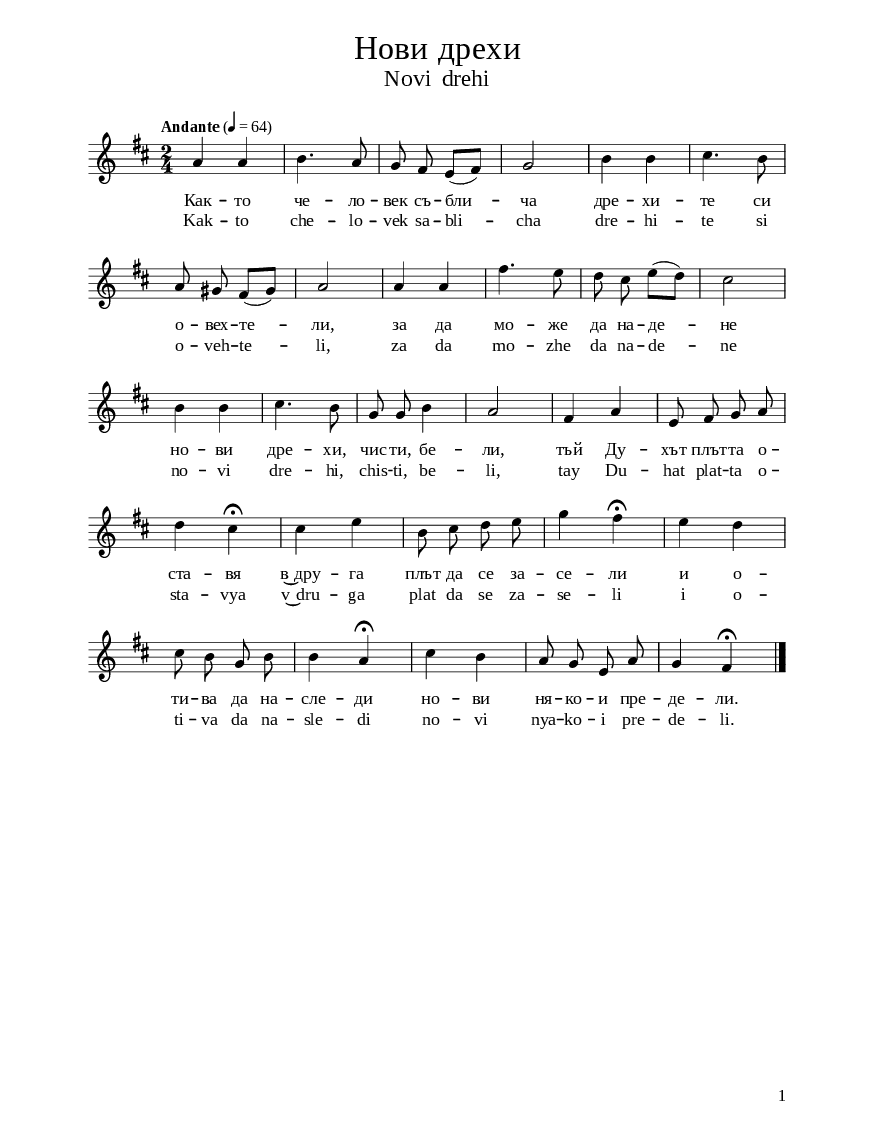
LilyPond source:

\version "2.20.0"

\paper {
  #(set-paper-size "a5")
}

\bookpart {
\paper {
  print-all-headers = ##t
  print-page-number = ##t
  print-first-page-number = ##t

  % put page numbers on the bottom
  oddHeaderMarkup = \markup ""
  evenHeaderMarkup = \markup ""
  oddFooterMarkup = \markup
    \fill-line {
      ""
      \on-the-fly #print-page-number-check-first \fromproperty #'page:page-number-string
    }
  evenFooterMarkup = \markup
    \fill-line {
      \on-the-fly #print-page-number-check-first \fromproperty #'page:page-number-string
      ""
    }

  left-margin = 1.5\cm
  right-margin = 1.5\cm
  top-margin = 1.6\cm
  bottom-margin = 1.2\cm
  ragged-bottom = ##t % do not spread the staves to fill the whole vertical space

  % change lyrics and titles font (affects notes also)
  fonts =
    #(make-pango-font-tree
     "Times New Roman"
     "DejaVu Sans"
     "DejaVu Sans Mono"
     (/ (* staff-height pt) 3.6))

  % change distance between staves
  system-system-spacing =
    #'((basic-distance . 12)
       (minimum-distance . 6)
       (padding . 1)
       (stretchability . 12))
}

\header {
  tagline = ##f
}

\score{
  \layout { 
    indent = 0.0\cm % remove first line indentation
    %ragged-last = ##t % do not spread last line to fill the whole space
    \context {
      \Score
      \omit BarNumber %remove bar numbers
    } % context

    \context { % change staff size
      \Staff
      fontSize = #+0 % affects notes size only
      \override StaffSymbol #'staff-space = #(magstep -3)
      \override StaffSymbol #'thickness = #0.5
      \override BarLine #'hair-thickness = #1
      %\override StaffSymbol #'ledger-line-thickness = #'(0 . 0)
    }

    \context { % adjust space between staff and lyrics and between the two lyric lines
      \Lyrics
      \override VerticalAxisGroup.nonstaff-relatedstaff-spacing = #'((basic-distance . 4.5))
      \override VerticalAxisGroup.nonstaff-nonstaff-spacing = #'((minimum-distance . 2))
    }
  } % layout

  \new Voice \absolute  {
    \clef treble
    \key d \major
    \time 2/4 
     \tempo \markup { % make tempo note smaller
        \concat { "Andante" \normal-text { " (" }
                  \teeny \general-align #Y #DOWN \note #"4" #0.8
                  \normal-text { " = 64)" }
        }
      }
    %\tempo "Andante" 4 = 63
    \autoBeamOff
    a'4 a' | b'4. a'8 |  g'8 fis'  \autoBeamOn e' ( fis' ) |\autoBeamOff g'2 | b'4 b' | cis''4. b'8 \break |
    a'8 gis' \autoBeamOn fis' ( gis' ) | a'2 |  a'4 a' | fis''4. e''8 | \autoBeamOff d''8 cis'' \autoBeamOn e'' ( d'' ) |\autoBeamOff cis''2 \break |
    b'4 b' | cis''4. b'8 | g'8 g' b'4 | a'2 | fis'4 a' | e'8 fis' g' a' \break |
    d''4 cis'' \fermata | cis''4 e'' | b'8 cis'' d'' e'' | g''4 fis'' \fermata | e''4 d'' \break |
    cis''8 b' g' b' b'4 a' \fermata | cis''4 b' | a'8 g' e' a' | g'4 fis' \fermata \break | \bar "|."
}
  
  \addlyrics {
    Как -- то че -- ло -- век съ -- бли -- ча дре -- хи -- те си 
    о -- вех -- те -- ли, за да мо -- же да на  -- де -- не 
    но -- ви дре -- хи, чис -- ти, бе -- ли, тъй Ду -- хът плът -- та о -- 
    ста -- вя в~дру -- га плът да се за -- се -- ли и о --
    ти -- ва да на -- сле -- ди но -- ви ня -- ко -- и пре -- де -- ли.
  }

  \addlyrics {
    Kak -- to che -- lo -- vek sa -- bli -- cha dre -- hi -- te si 
    o -- veh -- te -- li, za da mo -- zhe da na  -- de -- ne 
    no -- vi dre -- hi, chis -- ti, be -- li, tay Du -- hat plat -- ta o -- 
    sta -- vya v~dru -- ga plat da se za -- se -- li i o --
    ti -- va da na -- sle -- di no -- vi nya -- ko -- i pre -- de -- li.
  }
  \header {
    title = \markup \column \normal-text \fontsize #2.5 {
              \center-align
              \line { Нови дрехи }
              \vspace #-0.6
              \center-align
              \line \fontsize #-3 { Novi drehi }
              \vspace #-0.8
              \center-align
              \line \fontsize #-3 { " " }
            }
  }
  
  \midi{}

} % score

\pageBreak

\markup \fontsize #+2.5 {
    \hspace #1
    \override #'(baseline-skip . 2.4) % affects space between column lines
    \column {
   

\line {   2. Той минава световете}

\line {   "   "и във тях се въплотява,}

\line {   "   "нови дарби да добие —}

\line {   "   "Нов Живот да устроява.}

\line {   "   "Тъй напредва той безкрайно}

\line {   "   "в красота неизразима}

\line {   "   "и достига светлината}

\line {   "   "тамо, де блаженство има.}

\line {   "   "}

\line {   3. Тъй прекрасно и премъдро}

\line {   "   "Господ всичко е направил}

\line {   "   "и без устрем и надежда}

\line {   "   "никого не е оставил.}

\line {   "   "И животът е приятен,}

\line {   "   "всекиму се пак той нрави,}

\line {   "   "всичко живо, що въздиша, }

\line {   "   "вечно Господа да слави! }
    }

    \hspace #5
    \override #'(baseline-skip . 2.4)
    \column {
      \line {   2. Toy minava svetovete}

\line {   "   "i vav tyah se vaplotyava,}

\line {   "   "novi darbi da dobie —}

\line {   "   "Nov Zhivot da ustroyava.}

\line {   "   "Tay napredva toy bezkrayno}

\line {   "   "v krasota neizrazima}

\line {   "   "i dostiga svetlinata}

\line {   "   "tamo, de blazhenstvo ima.}

\line {   "   "}

\line {   3. Tay prekrasno i premadro}

\line {   "   "Gospod vsichko e napravil}

\line {   "   "i bez ustrem i nadezhda}

\line {   "   "nikogo ne e ostavil.}

\line {   "   "I zhivotat e priyaten,}

\line {   "   "vsekimu se pak toy nravi,}

\line {   "   "vsichko zhivo, shto vazdisha, }

\line {   "   "vechno Gospoda da slavi! } 
    } %column
} % markup

\pageBreak

% include foreign translation(s) of the song
\version "2.18.2"

\markup \fill-line { \fontsize #6 "Neue Kleider" }
\markup \null
\markup \null
\markup \fontsize #+2.5 {
    \hspace #10
    \override #'(baseline-skip . 2)
    \column {
     \line { " " }
     
    \line { 1. Wie der Mensch seine alten Kleider auszieht,}

\line { " "damit er neue, reine, weiße anziehen kann,}

\line { " "so verlässt der Geist das Fleisch,}

\line { " "um ein anderes Fleisch zu bewohnen }

\line { " "und geht, um andere Gebiete zu erben.}

\line { " " }

\line { 2. So durchquert er die Welten}

\line { " "und inkarniert sich in ihnen --}

\line { " "auf dass er neue Talente entwickelt,}

\line { " "auf dass er ein neues Leben kreiert. }

\line { " "So schreitet er unaufhörlich voran,}

\line { " "in der unermesslichen Schönheit --}

\line { " "und erreicht das Licht --}

\line { " "dort, wo es die Vollkommenheit gibt. }

\line { " " }

\line { 3. So erhaben und allweise}

\line { " "schuf Gott alles}

\line { " "und ließ niemanden ohne Bestrebung und Hoffnung.}

\line { " "Und das Leben ist angenehm,}

\line { " "jedem gefällt er immer wieder;}

\line { " "möge alles Lebendige, das atmet,}

\line { " "ewig den Herrn lobpreisen. }
     
     
           }
       
    }    


} % bookpart
